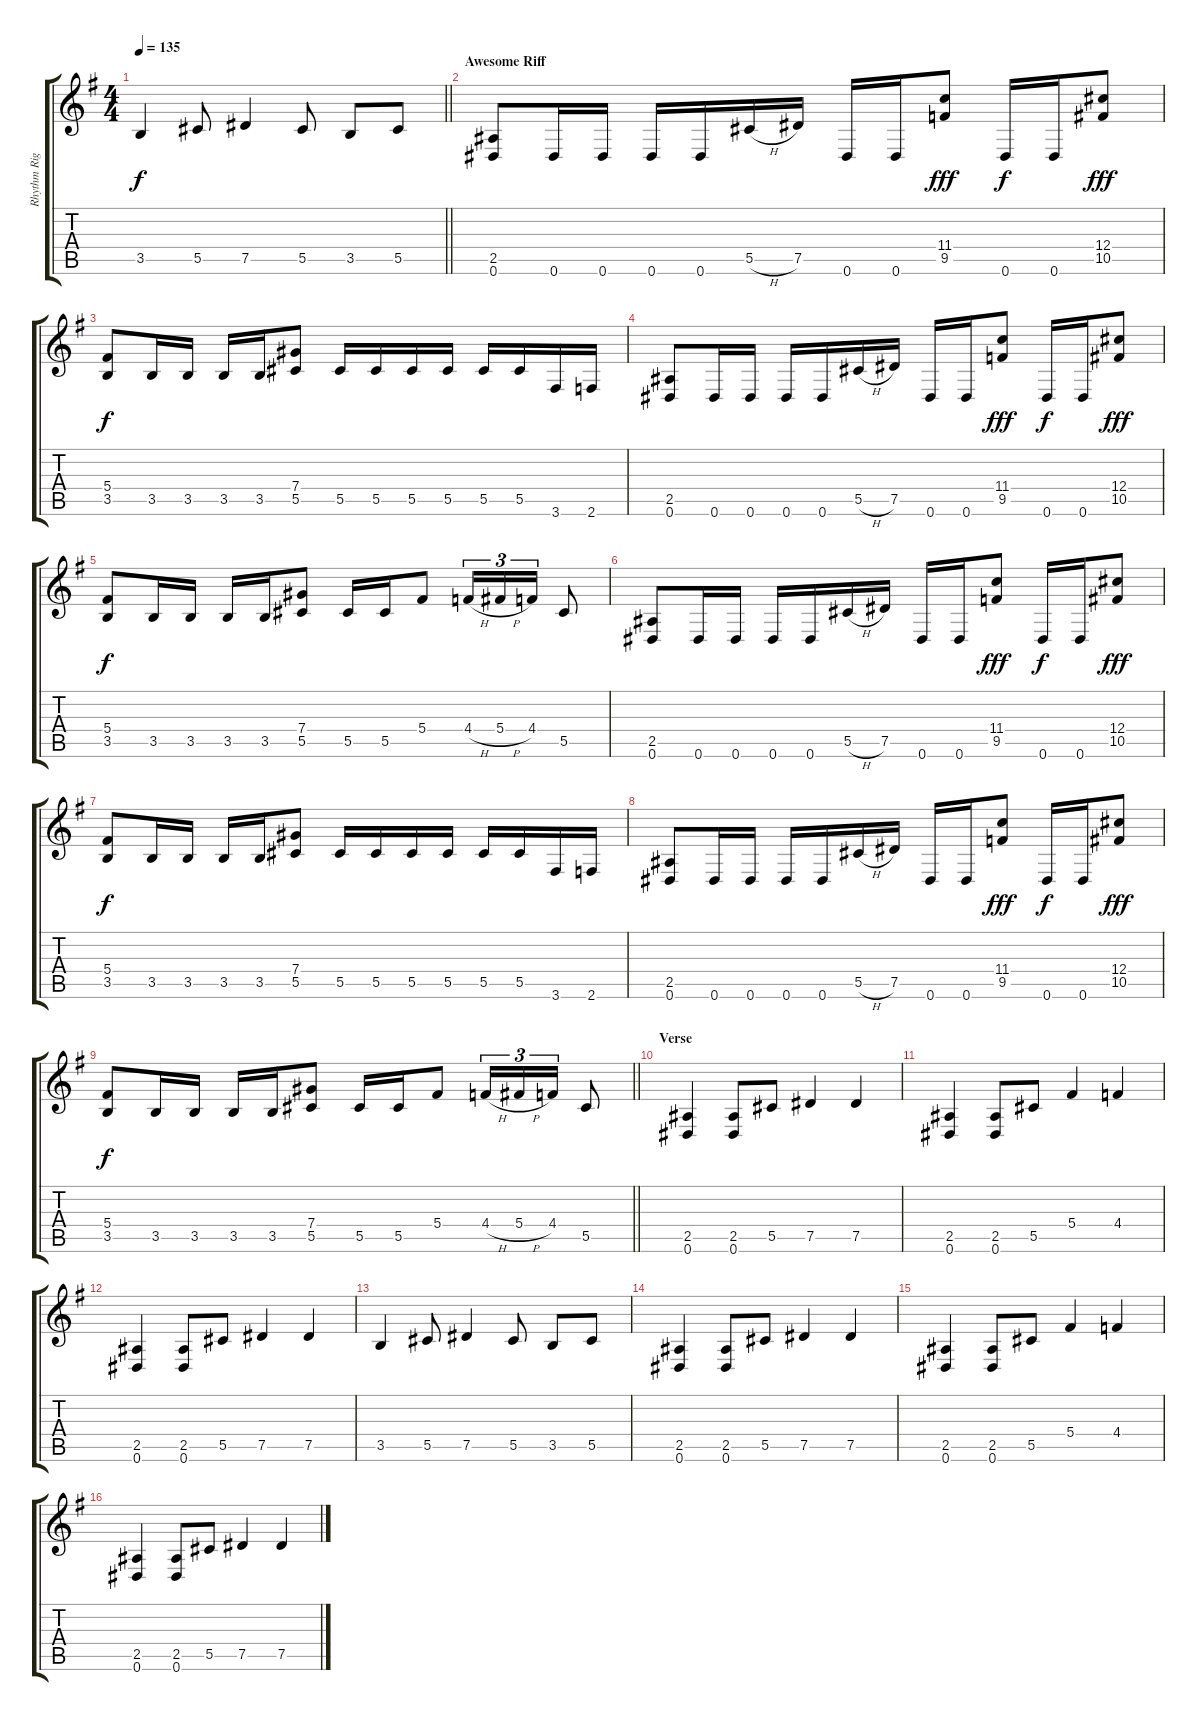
\track ("Rhythm Right" "Rhythm Rig") {instrument distortionguitar}
\staff {score tabs}
\tuning (Eb4 Bb3 Gb3 Db3 Ab2 Eb2) {hide}
\ts (4 4)
\tempo 135
\clef g2
\barLineRight lightlight
\ks g
3.5.4{dy f} 5.5.8 7.5.4 5.5.8 3.5.8 5.5.8 |
\section ("" "Awesome Riff")
(2.5 0.6).8 0.6.16 0.6.16 0.6.16 0.6.16 5.5{h}.16 7.5.16 0.6.16 0.6.16 (11.4 9.5).8{dy fff} 0.6.16{dy f} 0.6.16 (12.4 10.5).8{dy fff} |
(5.4 3.5).8{dy f} 3.5.16 3.5.16 3.5.16 3.5.16 (7.4 5.5).8 5.5.16 5.5.16 5.5.16 5.5.16 5.5.16 5.5.16 3.6.16 2.6.16 |
(2.5 0.6).8 0.6.16 0.6.16 0.6.16 0.6.16 5.5{h}.16 7.5.16 0.6.16 0.6.16 (11.4 9.5).8{dy fff} 0.6.16{dy f} 0.6.16 (12.4 10.5).8{dy fff} |
(5.4 3.5).8{dy f} 3.5.16 3.5.16 3.5.16 3.5.16 (7.4 5.5).8 5.5.16 5.5.16 5.4.8 4.4{h}.16{tu (3 2)} 5.4{h}.16{tu (3 2)} 4.4.16{tu (3 2)} 5.5.8 |
(2.5 0.6).8 0.6.16 0.6.16 0.6.16 0.6.16 5.5{h}.16 7.5.16 0.6.16 0.6.16 (11.4 9.5).8{dy fff} 0.6.16{dy f} 0.6.16 (12.4 10.5).8{dy fff} |
(5.4 3.5).8{dy f} 3.5.16 3.5.16 3.5.16 3.5.16 (7.4 5.5).8 5.5.16 5.5.16 5.5.16 5.5.16 5.5.16 5.5.16 3.6.16 2.6.16 |
(2.5 0.6).8 0.6.16 0.6.16 0.6.16 0.6.16 5.5{h}.16 7.5.16 0.6.16 0.6.16 (11.4 9.5).8{dy fff} 0.6.16{dy f} 0.6.16 (12.4 10.5).8{dy fff} |
\barLineRight lightlight
(5.4 3.5).8{dy f} 3.5.16 3.5.16 3.5.16 3.5.16 (7.4 5.5).8 5.5.16 5.5.16 5.4.8 4.4{h}.16{tu (3 2)} 5.4{h}.16{tu (3 2)} 4.4.16{tu (3 2)} 5.5.8 |
\section ("" "Verse")
(2.5 0.6).4 (2.5 0.6).8 5.5.8 7.5.4 7.5.4 |
(2.5 0.6).4 (2.5 0.6).8 5.5.8 5.4.4 4.4.4 |
(2.5 0.6).4 (2.5 0.6).8 5.5.8 7.5.4 7.5.4 |
3.5.4 5.5.8 7.5.4 5.5.8 3.5.8 5.5.8 |
(2.5 0.6).4 (2.5 0.6).8 5.5.8 7.5.4 7.5.4 |
(2.5 0.6).4 (2.5 0.6).8 5.5.8 5.4.4 4.4.4 |
(2.5 0.6).4 (2.5 0.6).8 5.5.8 7.5.4 7.5.4
